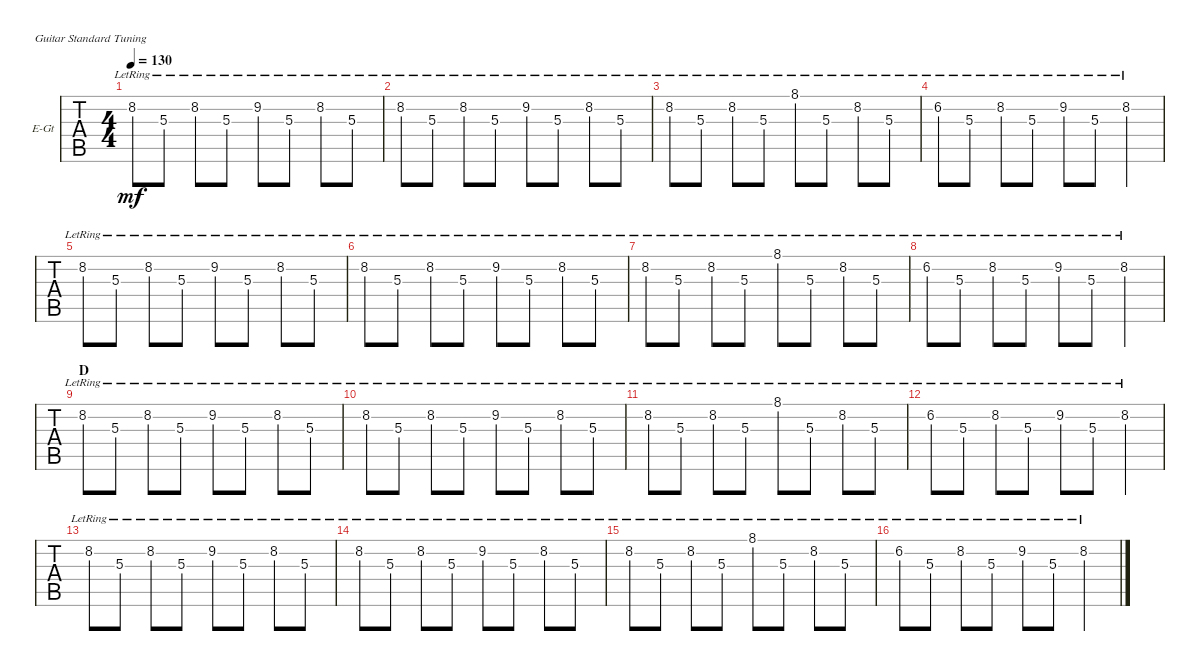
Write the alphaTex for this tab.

\defaultSystemsLayout 4
\bracketExtendMode groupsimilarinstruments
\firstSystemTrackNameOrientation horizontal
\otherSystemsTrackNameOrientation horizontal
\track ("Clean Guitar" "E-Gt") {instrument electricguitarclean}
\staff {tabs}
\tuning (E4 B3 G3 D3 A2 E2)
\ts (4 4)
\tempo 130
\clef g2
\ks c
8.2{lr}.8{dy mf} 5.3{lr}.8 8.2{lr}.8 5.3{lr}.8 9.2{lr}.8 5.3{lr}.8 8.2{lr}.8 5.3{lr}.8 |
8.2{lr}.8 5.3{lr}.8 8.2{lr}.8 5.3{lr}.8 9.2{lr}.8 5.3{lr}.8 8.2{lr}.8 5.3{lr}.8 |
8.2{lr}.8 5.3{lr}.8 8.2{lr}.8 5.3{lr}.8 8.1{lr}.8 5.3{lr}.8 8.2{lr}.8 5.3{lr}.8 |
6.2{lr}.8 5.3{lr}.8 8.2{lr}.8 5.3{lr}.8 9.2{lr}.8 5.3{lr}.8 8.2{lr}.4 |
8.2{lr}.8 5.3{lr}.8 8.2{lr}.8 5.3{lr}.8 9.2{lr}.8 5.3{lr}.8 8.2{lr}.8 5.3{lr}.8 |
8.2{lr}.8 5.3{lr}.8 8.2{lr}.8 5.3{lr}.8 9.2{lr}.8 5.3{lr}.8 8.2{lr}.8 5.3{lr}.8 |
8.2{lr}.8 5.3{lr}.8 8.2{lr}.8 5.3{lr}.8 8.1{lr}.8 5.3{lr}.8 8.2{lr}.8 5.3{lr}.8 |
6.2{lr}.8 5.3{lr}.8 8.2{lr}.8 5.3{lr}.8 9.2{lr}.8 5.3{lr}.8 8.2{lr}.4 |
\section ("" "D")
8.2{lr}.8 5.3{lr}.8 8.2{lr}.8 5.3{lr}.8 9.2{lr}.8 5.3{lr}.8 8.2{lr}.8 5.3{lr}.8 |
8.2{lr}.8 5.3{lr}.8 8.2{lr}.8 5.3{lr}.8 9.2{lr}.8 5.3{lr}.8 8.2{lr}.8 5.3{lr}.8 |
8.2{lr}.8 5.3{lr}.8 8.2{lr}.8 5.3{lr}.8 8.1{lr}.8 5.3{lr}.8 8.2{lr}.8 5.3{lr}.8 |
6.2{lr}.8 5.3{lr}.8 8.2{lr}.8 5.3{lr}.8 9.2{lr}.8 5.3{lr}.8 8.2{lr}.4 |
8.2{lr}.8 5.3{lr}.8 8.2{lr}.8 5.3{lr}.8 9.2{lr}.8 5.3{lr}.8 8.2{lr}.8 5.3{lr}.8 |
8.2{lr}.8 5.3{lr}.8 8.2{lr}.8 5.3{lr}.8 9.2{lr}.8 5.3{lr}.8 8.2{lr}.8 5.3{lr}.8 |
8.2{lr}.8 5.3{lr}.8 8.2{lr}.8 5.3{lr}.8 8.1{lr}.8 5.3{lr}.8 8.2{lr}.8 5.3{lr}.8 |
6.2{lr}.8 5.3{lr}.8 8.2{lr}.8 5.3{lr}.8 9.2{lr}.8 5.3{lr}.8 8.2{lr}.4
